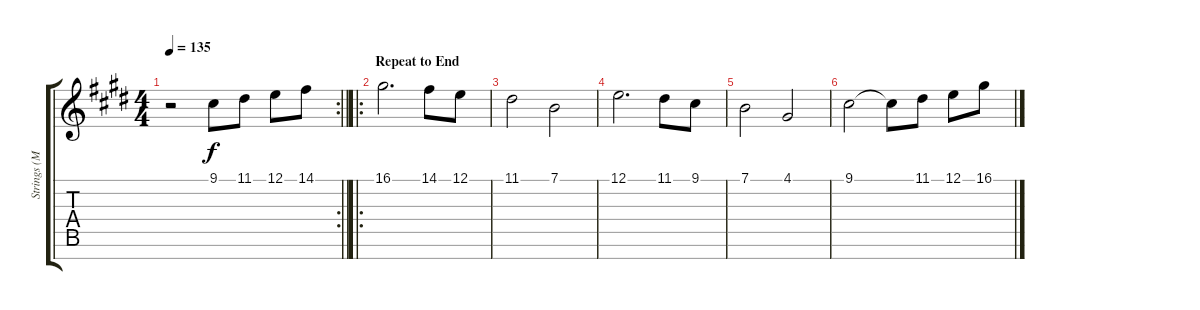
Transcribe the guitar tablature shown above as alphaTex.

\track ("Strings (Melody)" "Strings (M") {instrument stringensemble1}
\staff {score tabs}
\tuning (E4 B3 G3 D3 A2 E2 B1) {hide}
\rc 2
\ts (4 4)
\tempo 135
\clef g2
\barLineRight lightlight
\ks e
r.2{dy f} 9.1.8 11.1.8 12.1.8 14.1.8 |
\ro
\section ("" "Repeat to End")
16.1.2{d} 14.1.8 12.1.8 |
11.1.2 7.1.2 |
12.1.2{d} 11.1.8 9.1.8 |
7.1.2 4.1.2 |
9.1.2 9.1{t}.8 11.1.8 12.1.8 16.1.8
